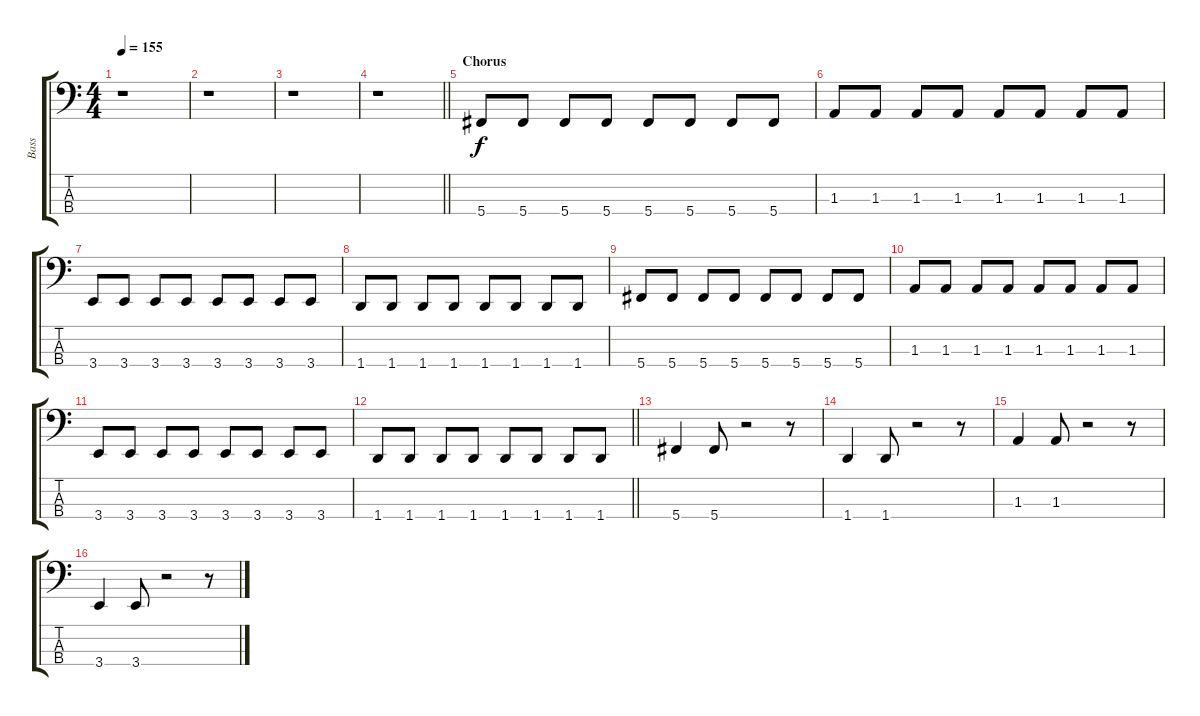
\track ("Bass" "Bass") {instrument electricbassfinger}
\staff {score tabs}
\tuning (Gb2 Db2 Ab1 Db1) {hide}
\ts (4 4)
\tempo 155
\clef f4
\ks c
r.1{dy f} |
r.1 |
r.1 |
\barLineRight lightlight
r.1 |
\section ("" "Chorus")
5.4.8 5.4.8 5.4.8 5.4.8 5.4.8 5.4.8 5.4.8 5.4.8 |
1.3.8 1.3.8 1.3.8 1.3.8 1.3.8 1.3.8 1.3.8 1.3.8 |
3.4.8 3.4.8 3.4.8 3.4.8 3.4.8 3.4.8 3.4.8 3.4.8 |
1.4.8 1.4.8 1.4.8 1.4.8 1.4.8 1.4.8 1.4.8 1.4.8 |
5.4.8 5.4.8 5.4.8 5.4.8 5.4.8 5.4.8 5.4.8 5.4.8 |
1.3.8 1.3.8 1.3.8 1.3.8 1.3.8 1.3.8 1.3.8 1.3.8 |
3.4.8 3.4.8 3.4.8 3.4.8 3.4.8 3.4.8 3.4.8 3.4.8 |
\barLineRight lightlight
1.4.8 1.4.8 1.4.8 1.4.8 1.4.8 1.4.8 1.4.8 1.4.8 |
5.4.4 5.4.8 r.2 r.8 |
1.4.4 1.4.8 r.2 r.8 |
1.3.4 1.3.8 r.2 r.8 |
3.4.4 3.4.8 r.2 r.8
